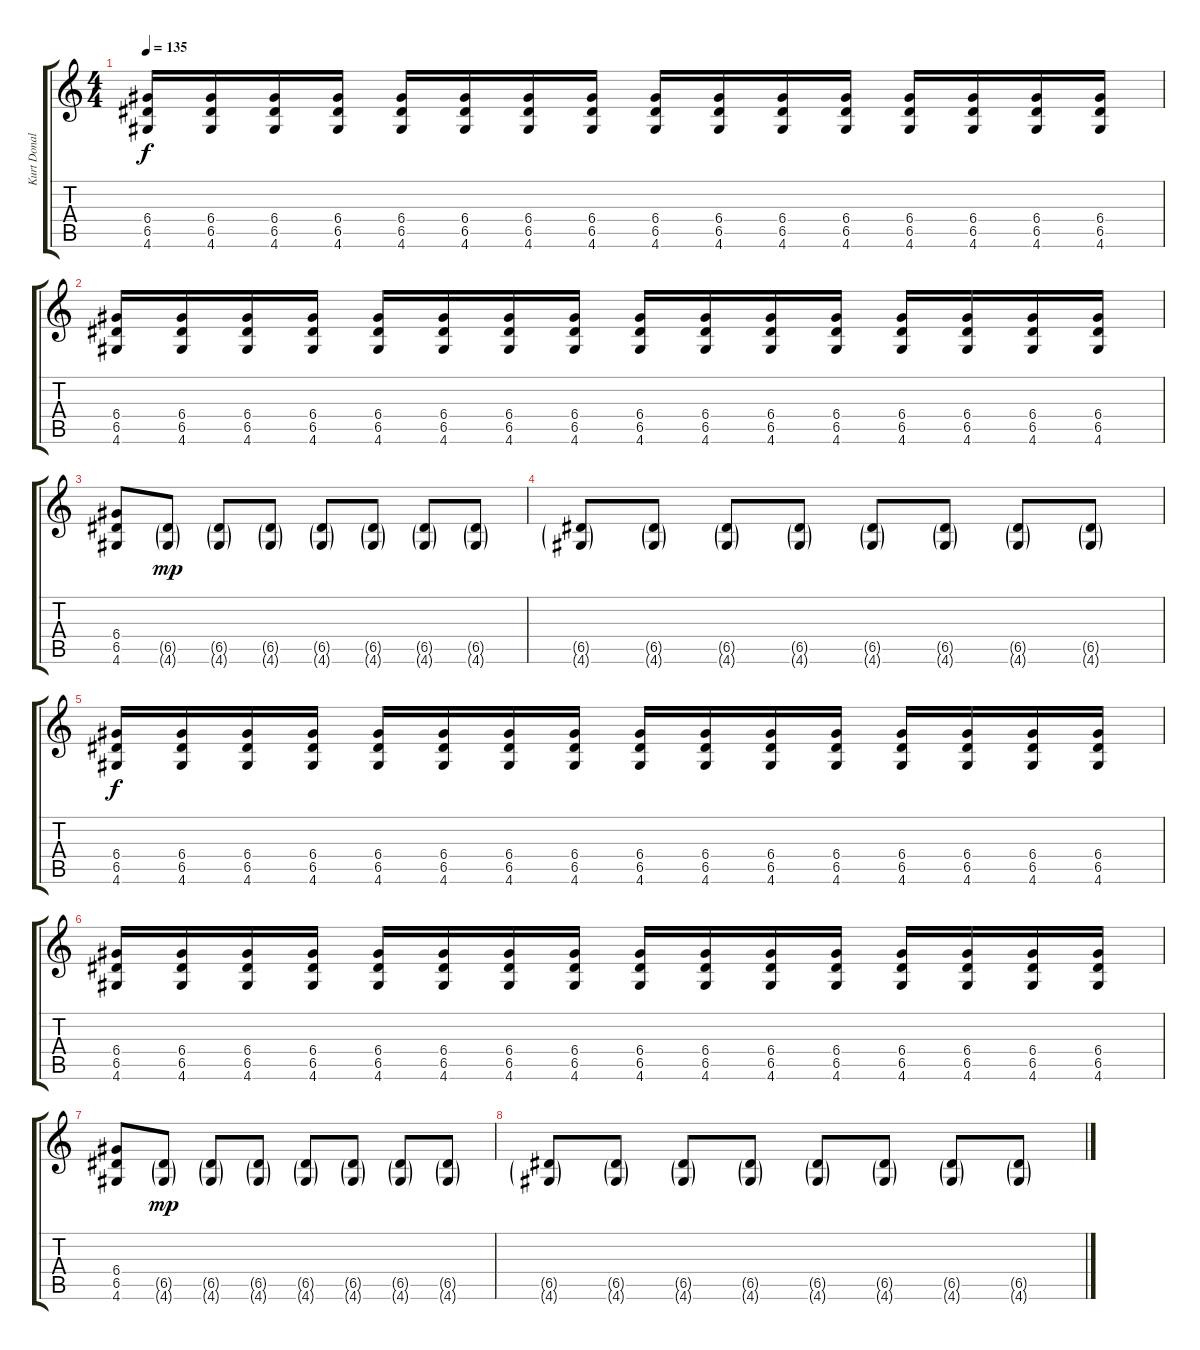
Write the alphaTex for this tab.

\track ("Kurt Donald Cobain" "Kurt Donal") {instrument electricguitarclean}
\staff {score tabs}
\tuning (E4 B3 G3 D3 A2 E2) {hide}
\ts (4 4)
\tempo 135
\clef g2
\ks c
(6.4 6.5 4.6).16{dy f instrument overdrivenguitar} (6.4 6.5 4.6).16 (6.4 6.5 4.6).16 (6.4 6.5 4.6).16 (6.4 6.5 4.6).16 (6.4 6.5 4.6).16 (6.4 6.5 4.6).16 (6.4 6.5 4.6).16 (6.4 6.5 4.6).16 (6.4 6.5 4.6).16 (6.4 6.5 4.6).16 (6.4 6.5 4.6).16 (6.4 6.5 4.6).16 (6.4 6.5 4.6).16 (6.4 6.5 4.6).16 (6.4 6.5 4.6).16 |
(6.4 6.5 4.6).16 (6.4 6.5 4.6).16 (6.4 6.5 4.6).16 (6.4 6.5 4.6).16 (6.4 6.5 4.6).16 (6.4 6.5 4.6).16 (6.4 6.5 4.6).16 (6.4 6.5 4.6).16 (6.4 6.5 4.6).16 (6.4 6.5 4.6).16 (6.4 6.5 4.6).16 (6.4 6.5 4.6).16 (6.4 6.5 4.6).16 (6.4 6.5 4.6).16 (6.4 6.5 4.6).16 (6.4 6.5 4.6).16 |
(6.4 6.5 4.6).8{instrument electricguitarclean} (6.5{g} 4.6{g}).8{dy mp} (6.5{g} 4.6{g}).8 (6.5{g} 4.6{g}).8 (6.5{g} 4.6{g}).8 (6.5{g} 4.6{g}).8 (6.5{g} 4.6{g}).8 (6.5{g} 4.6{g}).8 |
(6.5{g} 4.6{g}).8 (6.5{g} 4.6{g}).8 (6.5{g} 4.6{g}).8 (6.5{g} 4.6{g}).8 (6.5{g} 4.6{g}).8 (6.5{g} 4.6{g}).8 (6.5{g} 4.6{g}).8 (6.5{g} 4.6{g}).8 |
(6.4 6.5 4.6).16{dy f instrument overdrivenguitar} (6.4 6.5 4.6).16 (6.4 6.5 4.6).16 (6.4 6.5 4.6).16 (6.4 6.5 4.6).16 (6.4 6.5 4.6).16 (6.4 6.5 4.6).16 (6.4 6.5 4.6).16 (6.4 6.5 4.6).16 (6.4 6.5 4.6).16 (6.4 6.5 4.6).16 (6.4 6.5 4.6).16 (6.4 6.5 4.6).16 (6.4 6.5 4.6).16 (6.4 6.5 4.6).16 (6.4 6.5 4.6).16 |
(6.4 6.5 4.6).16 (6.4 6.5 4.6).16 (6.4 6.5 4.6).16 (6.4 6.5 4.6).16 (6.4 6.5 4.6).16 (6.4 6.5 4.6).16 (6.4 6.5 4.6).16 (6.4 6.5 4.6).16 (6.4 6.5 4.6).16 (6.4 6.5 4.6).16 (6.4 6.5 4.6).16 (6.4 6.5 4.6).16 (6.4 6.5 4.6).16 (6.4 6.5 4.6).16 (6.4 6.5 4.6).16 (6.4 6.5 4.6).16 |
(6.4 6.5 4.6).8{instrument electricguitarclean} (6.5{g} 4.6{g}).8{dy mp} (6.5{g} 4.6{g}).8 (6.5{g} 4.6{g}).8 (6.5{g} 4.6{g}).8 (6.5{g} 4.6{g}).8 (6.5{g} 4.6{g}).8 (6.5{g} 4.6{g}).8 |
(6.5{g} 4.6{g}).8 (6.5{g} 4.6{g}).8 (6.5{g} 4.6{g}).8 (6.5{g} 4.6{g}).8 (6.5{g} 4.6{g}).8 (6.5{g} 4.6{g}).8 (6.5{g} 4.6{g}).8 (6.5{g} 4.6{g}).8
